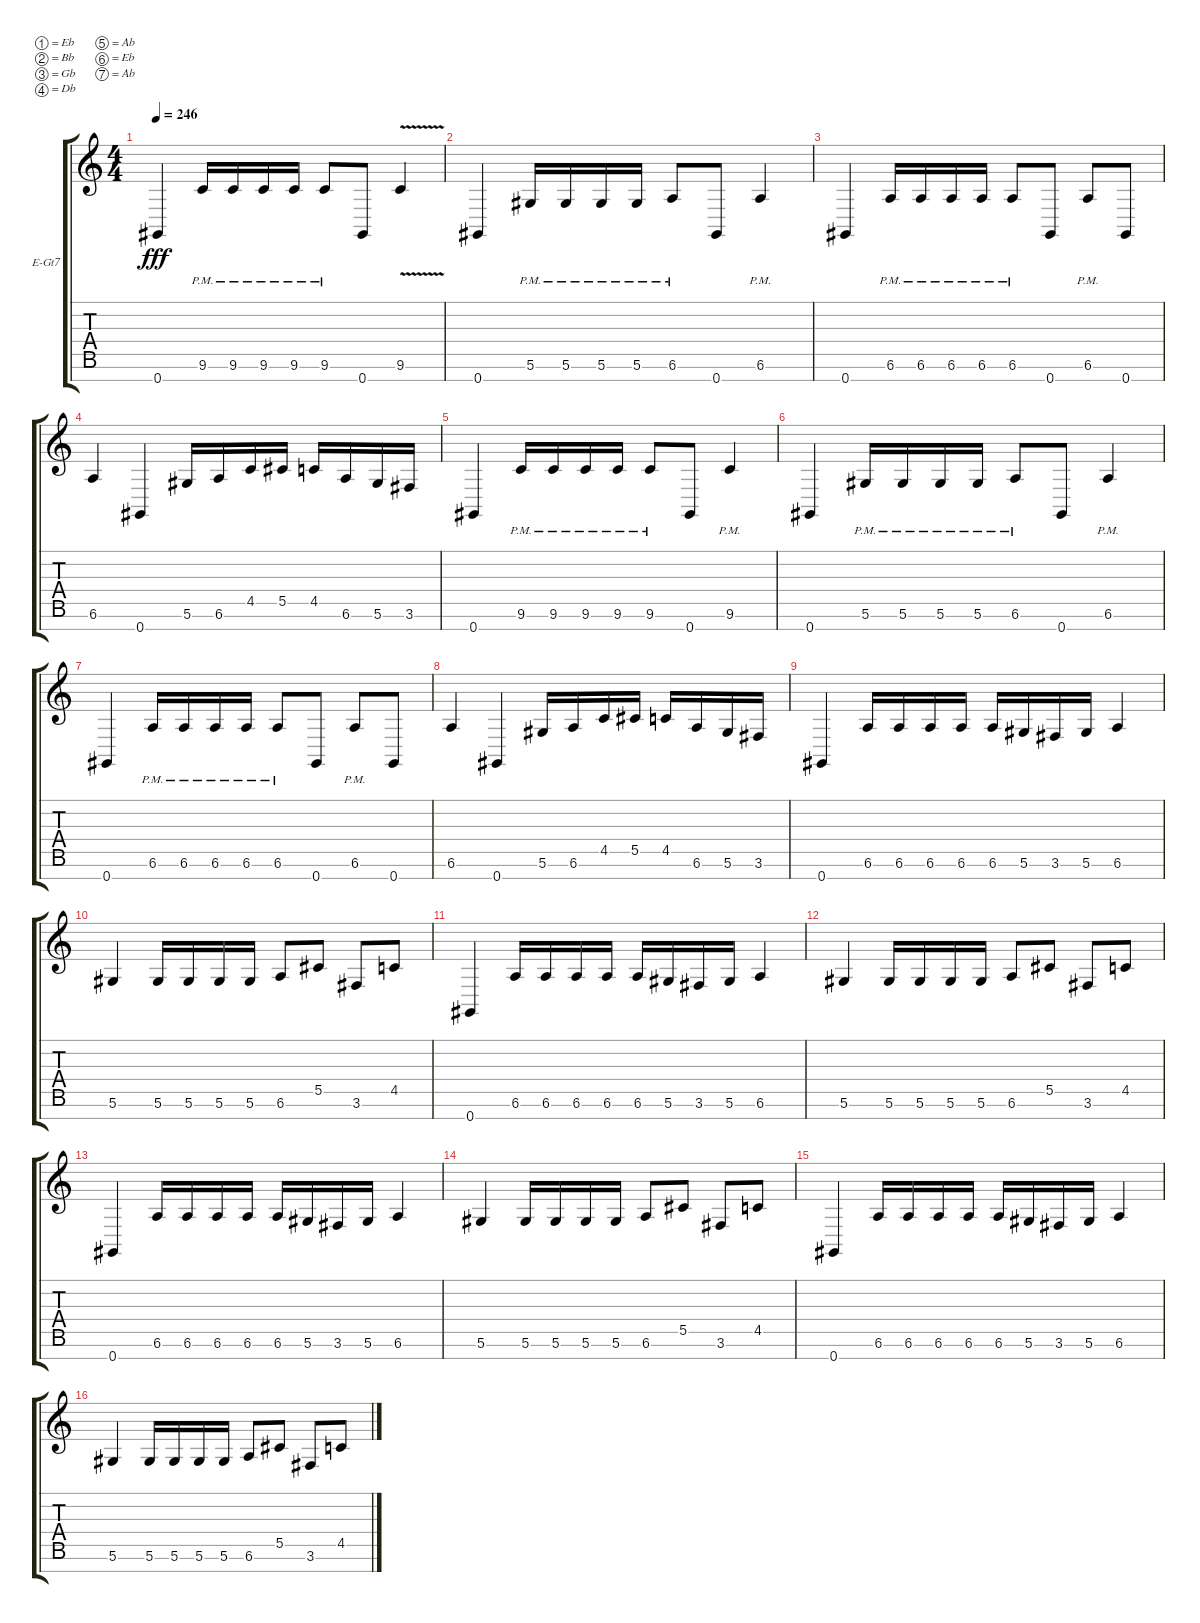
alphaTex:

\bracketExtendMode groupsimilarinstruments
\firstSystemTrackNameOrientation horizontal
\otherSystemsTrackNameOrientation horizontal
\track ("Guitar 2" "E-Gt7") {instrument distortionguitar}
\staff {score tabs}
\tuning (Eb4 Bb3 Gb3 Db3 Ab2 Eb2 Ab1)
\ts (4 4)
\tempo 246
\clef g2
\ks c
0.7.4{dy fff} 9.6{pm}.16 9.6{pm}.16 9.6{pm}.16 9.6{pm}.16 9.6{pm}.8 0.7.8 9.6{v}.4 |
0.7.4 5.6{pm}.16 5.6{pm}.16 5.6{pm}.16 5.6{pm}.16 6.6{pm}.8 0.7.8 6.6{pm}.4 |
0.7.4 6.6{pm}.16 6.6{pm}.16 6.6{pm}.16 6.6{pm}.16 6.6{pm}.8 0.7.8 6.6{pm}.8 0.7.8 |
6.6.4 0.7.4 5.6.16 6.6.16 4.5.16 5.5.16 4.5.16 6.6.16 5.6.16 3.6.16 |
0.7.4 9.6{pm}.16 9.6{pm}.16 9.6{pm}.16 9.6{pm}.16 9.6{pm}.8 0.7.8 9.6{pm}.4 |
0.7.4 5.6{pm}.16 5.6{pm}.16 5.6{pm}.16 5.6{pm}.16 6.6{pm}.8 0.7.8 6.6{pm}.4 |
0.7.4 6.6{pm}.16 6.6{pm}.16 6.6{pm}.16 6.6{pm}.16 6.6{pm}.8 0.7.8 6.6{pm}.8 0.7.8 |
6.6.4 0.7.4 5.6.16 6.6.16 4.5.16 5.5.16 4.5.16 6.6.16 5.6.16 3.6.16 |
0.7.4 6.6.16 6.6.16 6.6.16 6.6.16 6.6.16 5.6.16 3.6.16 5.6.16 6.6.4 |
5.6.4 5.6.16 5.6.16 5.6.16 5.6.16 6.6.8 5.5.8 3.6.8 4.5.8 |
0.7.4 6.6.16 6.6.16 6.6.16 6.6.16 6.6.16 5.6.16 3.6.16 5.6.16 6.6.4 |
5.6.4 5.6.16 5.6.16 5.6.16 5.6.16 6.6.8 5.5.8 3.6.8 4.5.8 |
0.7.4 6.6.16 6.6.16 6.6.16 6.6.16 6.6.16 5.6.16 3.6.16 5.6.16 6.6.4 |
5.6.4 5.6.16 5.6.16 5.6.16 5.6.16 6.6.8 5.5.8 3.6.8 4.5.8 |
0.7.4 6.6.16 6.6.16 6.6.16 6.6.16 6.6.16 5.6.16 3.6.16 5.6.16 6.6.4 |
5.6.4 5.6.16 5.6.16 5.6.16 5.6.16 6.6.8 5.5.8 3.6.8 4.5.8
